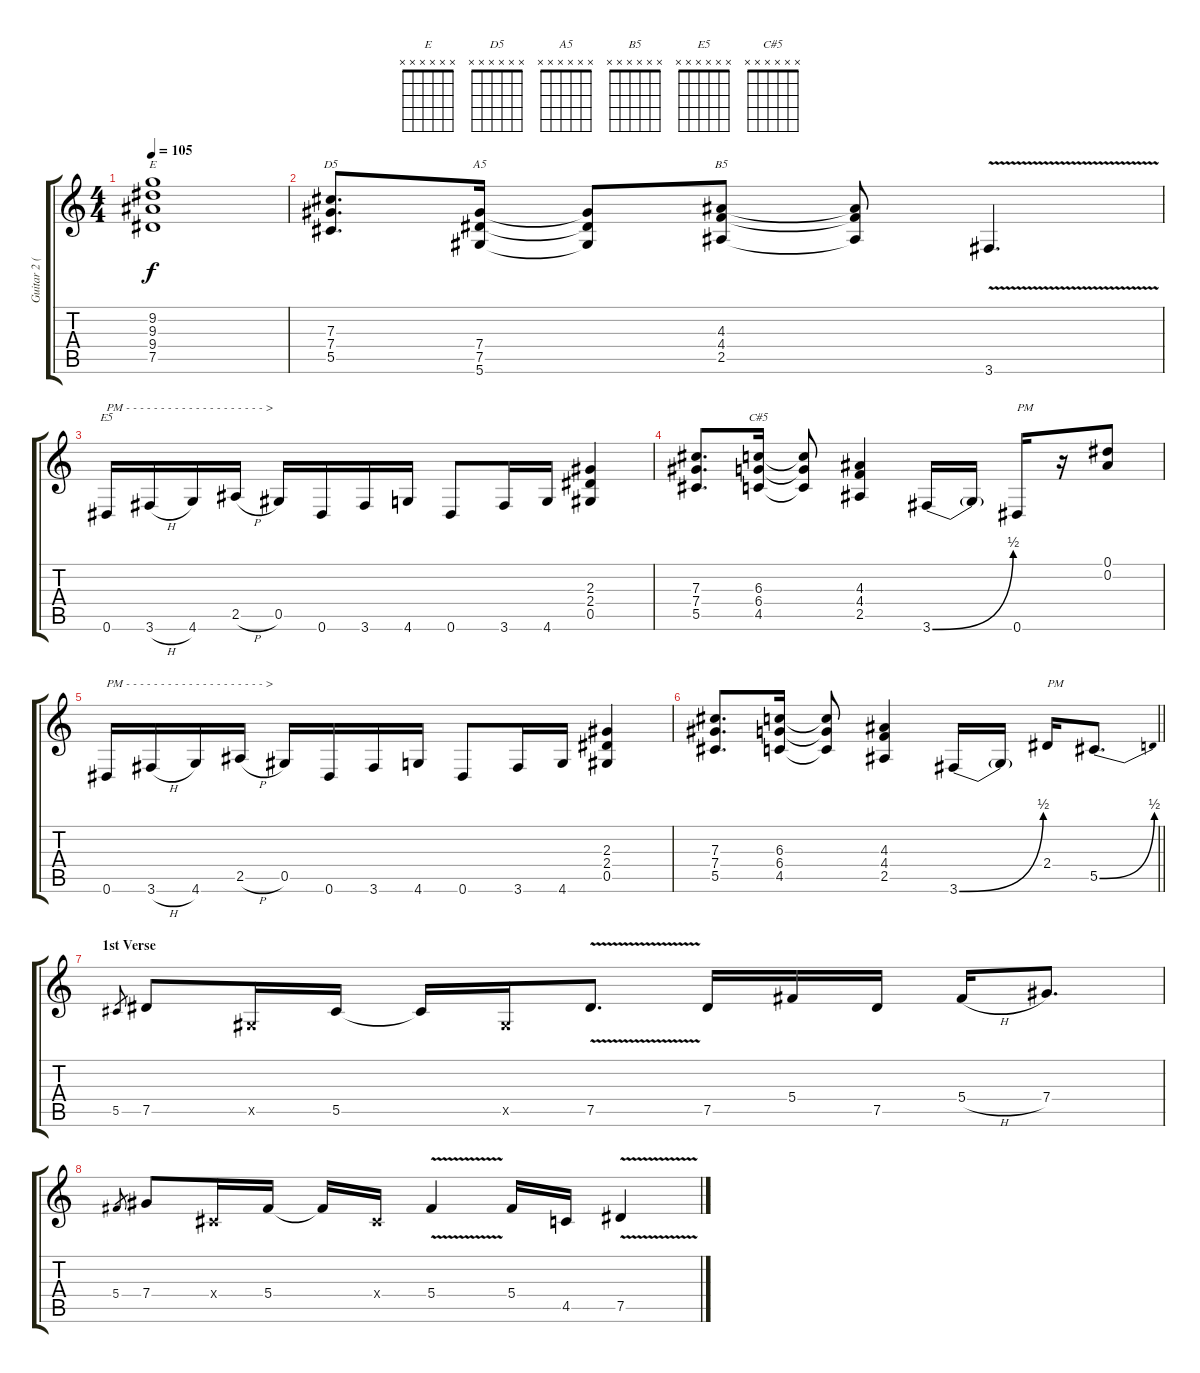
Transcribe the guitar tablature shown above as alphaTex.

\track ("Guitar 2 (Izzy)" "Guitar 2 (") {instrument overdrivenguitar}
\staff {score tabs}
\tuning (Eb4 Bb3 Gb3 Db3 Ab2 Eb2) {hide}
\chord ("E" x x x x x x)
\chord ("D5" x x x x x x)
\chord ("A5" x x x x x x)
\chord ("B5" x x x x x x)
\chord ("E5" x x x x x x)
\chord ("C#5" x x x x x x)
\ts (4 4)
\tempo 105
\clef g2
\ks c
(9.2 9.3 9.4 7.5).1{ch "E" dy f} |
(7.3 7.4 5.5).8{d ch "D5"} (7.4 7.5 5.6).16{ch "A5"} (7.4{t} 7.5{t} 5.6{t}).8 (4.3 4.4 2.5).8{ch "B5"} (4.3{t} 4.4{t} 2.5{t}).8 3.6{v}.4{d} |
0.6.16{ch "E5" txt "PM - - - - - - - - - - - - - - - - - - - - >"} 3.6{h}.16 4.6.16 2.5{h}.16 0.5.16 0.6.16 3.6.16 4.6.16 0.6.8 3.6.16 4.6.16 (2.3 2.4 0.5).4 |
(7.3 7.4 5.5).8{d} (6.3 6.4 4.5).16{ch "C#5"} (6.3{t} 6.4{t} 4.5{t}).8 (4.3 4.4 2.5).4 3.6{be (bend 0 0 60 2)}.16 3.6{t}.16 0.6.16{txt "PM"} r.16 (0.1 0.2).8 |
0.6.16{txt "PM - - - - - - - - - - - - - - - - - - - - >"} 3.6{h}.16 4.6.16 2.5{h}.16 0.5.16 0.6.16 3.6.16 4.6.16 0.6.8 3.6.16 4.6.16 (2.3 2.4 0.5).4 |
\barLineRight lightlight
(7.3 7.4 5.5).8{d} (6.3 6.4 4.5).16 (6.3{t} 6.4{t} 4.5{t}).8 (4.3 4.4 2.5).4 3.6{be (bend 0 0 60 2)}.16 3.6{t}.16 2.4.16{txt "PM"} 5.5{be (bend 0 0 60 2)}.8{d} |
\section ("" "1st Verse")
5.5.8{gr} 7.5.8 0.5{x}.16 5.5.16 5.5{t}.16 0.5{x}.16 7.5{v}.8{d} 7.5.16 5.4.16 7.5.16 5.4{h}.16 7.4.8{d} |
5.4.8{gr} 7.4.8 0.4{x}.16 5.4.16 5.4{t}.16 0.4{x}.16 5.4{v}.4 5.4.16 4.5.16 7.5{v}.4
